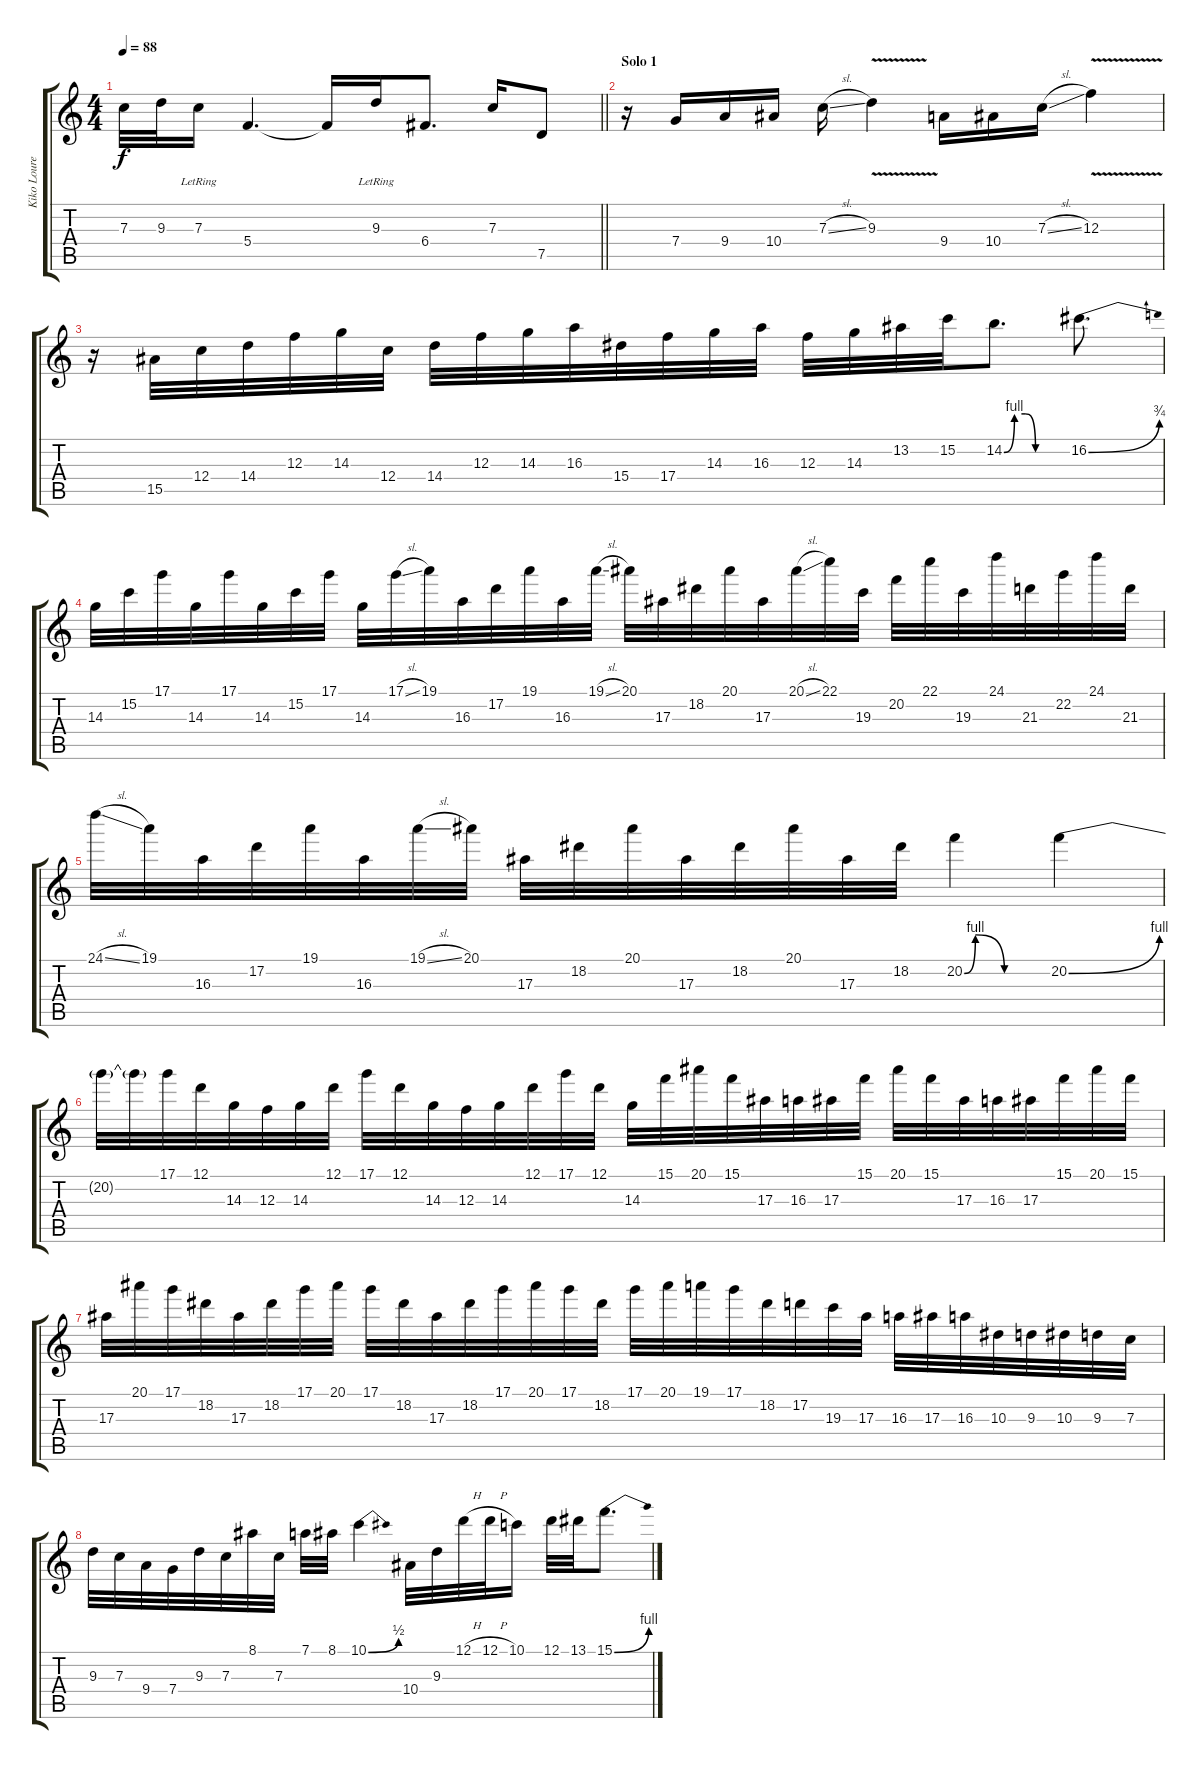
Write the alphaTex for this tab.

\track ("Kiko Loureiro" "Kiko Loure") {instrument distortionguitar}
\staff {score tabs}
\tuning (D4 A3 F3 C3 G2 D2) {hide}
\ts (4 4)
\tempo 88
\clef g2
\barLineRight lightlight
\ks c
7.3.32{dy f} 9.3.32 7.3{lr}.16 5.4.4{d} 5.4{t}.16 9.3{lr}.16 6.4.8{d} 7.3.16 7.5.8 |
\section ("" "Solo 1")
r.16 7.4.16 9.4.16 10.4.16 7.3{sl}.16 9.3{v}.4 9.4.16 10.4.16 7.3{sl}.16 12.3{v}.4 |
r.16 15.5.32 12.4.32 14.4.32 12.3.32 14.3.32 12.4.32 14.4.32 12.3.32 14.3.32 16.3.32 15.4.32 17.4.32 14.3.32 16.3.32 12.3.32 14.3.32 13.2.32 15.2.32 14.2{be (custom 0 0 10 4 20 4 30 0 60 0)}.8{d} 16.2{be (bend 0 0 60 3)}.8{d} |
14.3.32 15.2.32 17.1.32 14.3.32 17.1.32 14.3.32 15.2.32 17.1.32 14.3.32 17.1{sl}.32 19.1.32 16.3.32 17.2.32 19.1.32 16.3.32 19.1{sl}.32 20.1.32 17.3.32 18.2.32 20.1.32 17.3.32 20.1{sl}.32 22.1.32 19.3.32 20.2.32 22.1.32 19.3.32 24.1.32 21.3.32 22.2.32 24.1.32 21.3.32 |
24.1{sl}.32 19.1.32 16.3.32 17.2.32 19.1.32 16.3.32 19.1{sl}.32 20.1.32 17.3.32 18.2.32 20.1.32 17.3.32 18.2.32 20.1.32 17.3.32 18.2.32 20.2{be (custom 0 0 8 4 29 0 60 0)}.4 20.2{be (bend 0 0 60 4)}.4 |
20.2{t}.32 20.2{t}.32 17.1.32 12.1.32 14.3.32 12.3.32 14.3.32 12.1.32 17.1.32 12.1.32 14.3.32 12.3.32 14.3.32 12.1.32 17.1.32 12.1.32 14.3.32 15.1.32 20.1.32 15.1.32 17.3.32 16.3.32 17.3.32 15.1.32 20.1.32 15.1.32 17.3.32 16.3.32 17.3.32 15.1.32 20.1.32 15.1.32 |
17.3.32 20.1.32 17.1.32 18.2.32 17.3.32 18.2.32 17.1.32 20.1.32 17.1.32 18.2.32 17.3.32 18.2.32 17.1.32 20.1.32 17.1.32 18.2.32 17.1.32 20.1.32 19.1.32 17.1.32 18.2.32 17.2.32 19.3.32 17.3.32 16.3.32 17.3.32 16.3.32 10.3.32 9.3.32 10.3.32 9.3.32 7.3.32 |
9.3.32 7.3.32 9.4.32 7.4.32 9.3.32 7.3.32 8.1.32 7.3.32 7.1.32 8.1.32 10.1{be (bend 0 0 60 2)}.4 10.4.32 9.3.32 12.1{h}.32 12.1{h}.32 10.1.16 12.1.32 13.1.32 15.1{be (bend 0 0 60 4)}.8{d}
